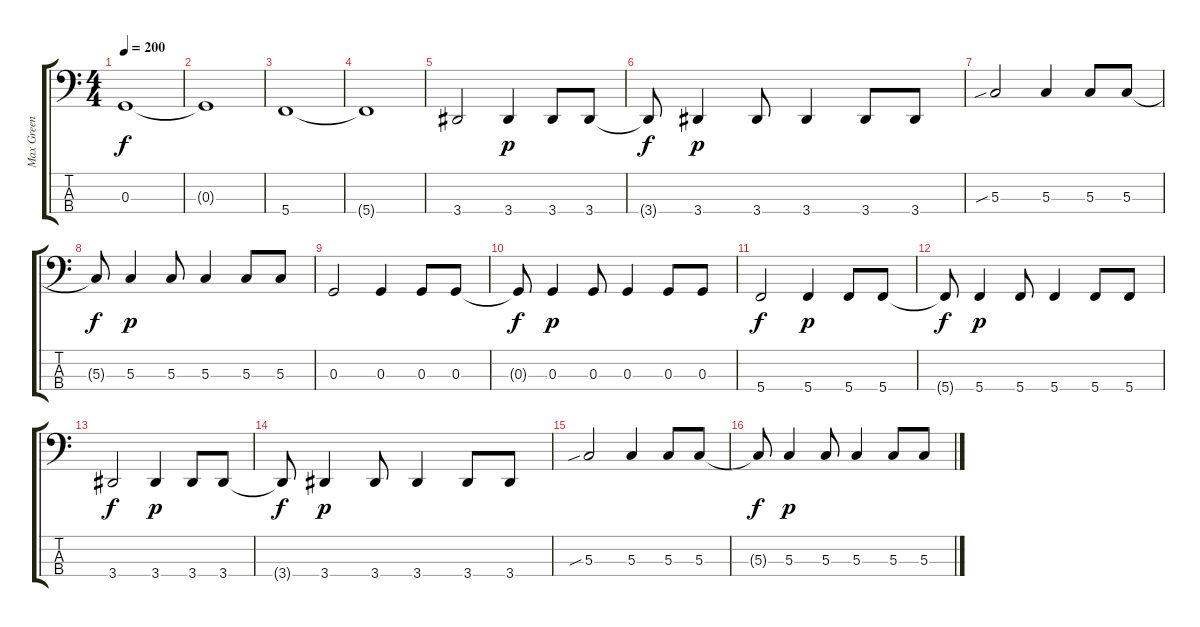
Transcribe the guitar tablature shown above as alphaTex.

\track ("Max Green" "Max Green") {instrument electricbassfinger}
\staff {score tabs}
\tuning (F2 C2 G1 C1) {hide}
\ts (4 4)
\tempo 200
\clef f4
\ks c
0.3.1{dy f} |
0.3{t}.1 |
5.4.1 |
5.4{t}.1 |
3.4.2 3.4.4{dy p} 3.4.8 3.4.8 |
3.4{t}.8{dy f} 3.4.4{dy p} 3.4.8 3.4.4 3.4.8 3.4.8 |
5.3{sib}.2 5.3.4 5.3.8 5.3.8 |
5.3{t}.8{dy f} 5.3.4{dy p} 5.3.8 5.3.4 5.3.8 5.3.8 |
0.3.2 0.3.4 0.3.8 0.3.8 |
0.3{t}.8{dy f} 0.3.4{dy p} 0.3.8 0.3.4 0.3.8 0.3.8 |
5.4.2{dy f} 5.4.4{dy p} 5.4.8 5.4.8 |
5.4{t}.8{dy f} 5.4.4{dy p} 5.4.8 5.4.4 5.4.8 5.4.8 |
3.4.2{dy f} 3.4.4{dy p} 3.4.8 3.4.8 |
3.4{t}.8{dy f} 3.4.4{dy p} 3.4.8 3.4.4 3.4.8 3.4.8 |
5.3{sib}.2 5.3.4 5.3.8 5.3.8 |
5.3{t}.8{dy f} 5.3.4{dy p} 5.3.8 5.3.4 5.3.8 5.3.8
